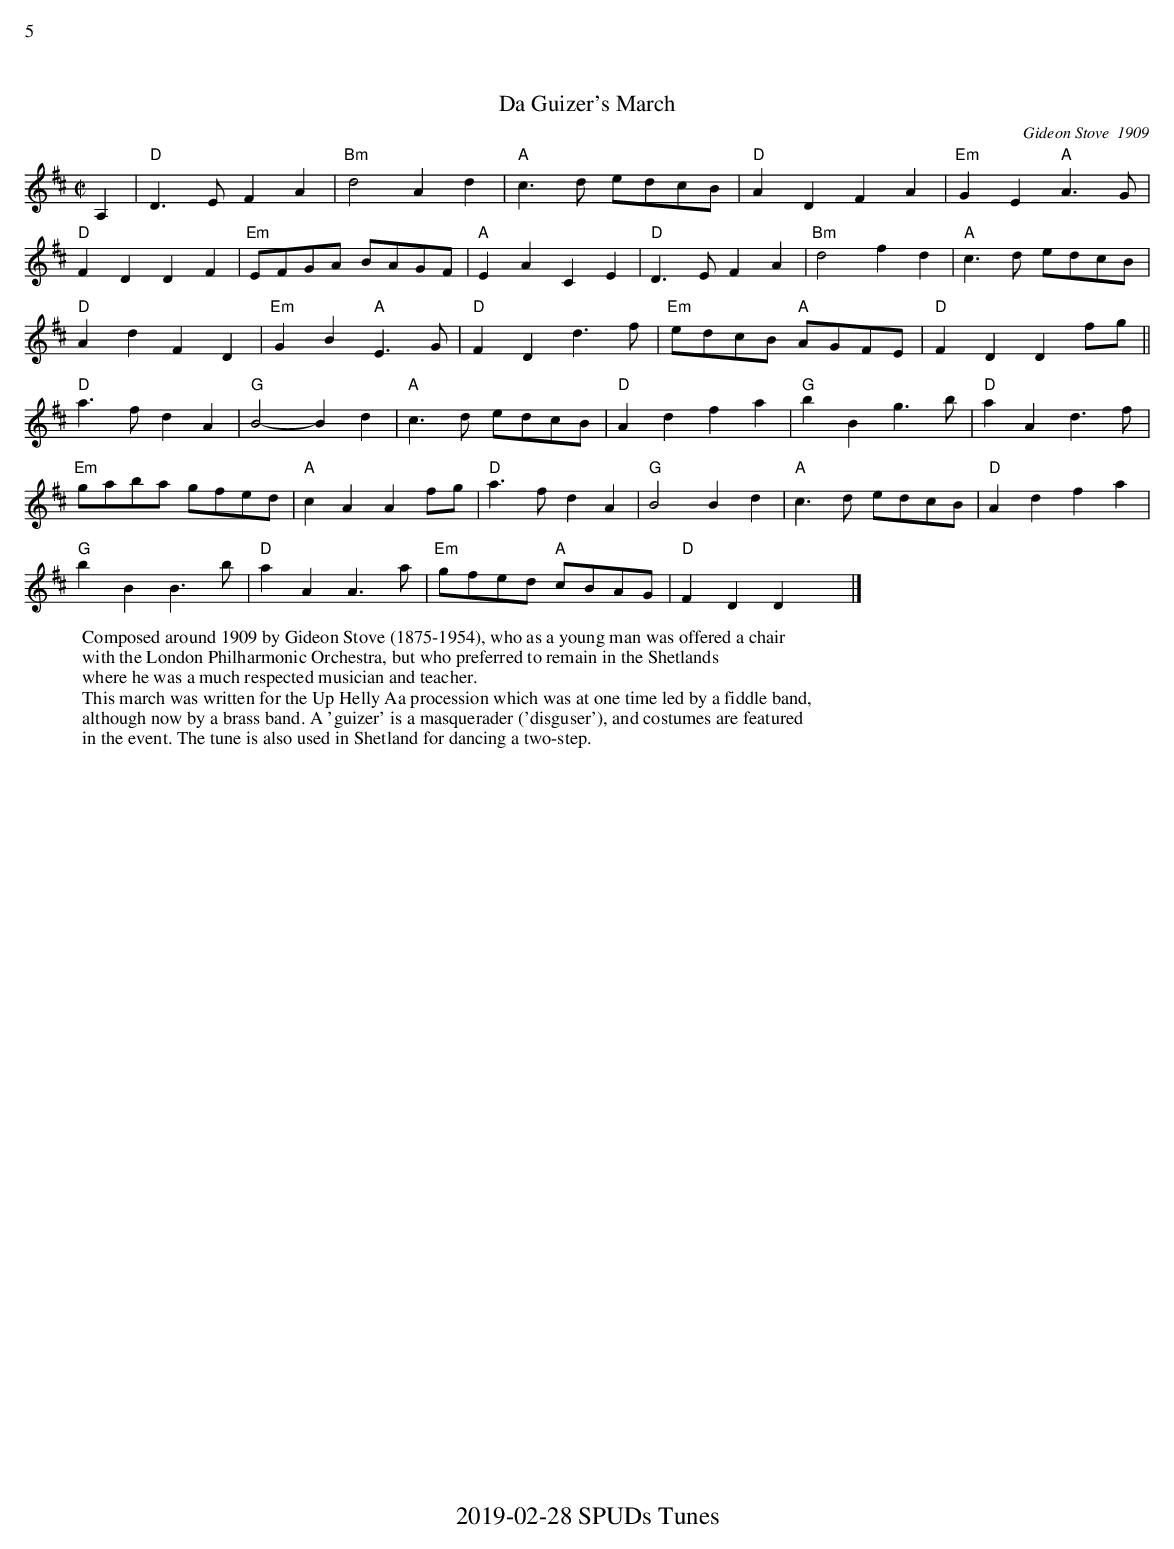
X:1
%%text 5
T:Da Guizer's March
C:Gideon Stove  1909
L:1/8
M: C|
K:D
A,2 |"D" D3 E F2 A2 |"Bm" d4 A2 d2 |"A" c3 d edcB |"D" A2 D2 F2 A2 |"Em" G2 E2"A" A3 G |
"D" F2 D2 D2 F2 |"Em" EFGA BAGF |"A" E2 A2 C2 E2 |"D" D3 E F2 A2 |"Bm" d4 f2 d2 |"A" c3 d edcB |
"D" A2 d2 F2 D2 |"Em" G2 B2"A" E3 G |"D" F2 D2 d3 f |"Em" edcB"A" AGFE |"D" F2 D2 D2 fg ||
"D" a3 f d2 A2 |"G" B4-B2 d2 |"A" c3 d edcB |"D" A2 d2 f2 a2 |"G" b2 B2 g3 b |"D" a2 A2 d3 f |
"Em" gaba gfed |"A" c2 A2 A2 fg |"D" a3 f d2 A2 |"G" B4 B2 d2 |"A" c3 d edcB |"D" A2 d2 f2 a2 |
"G" b2 B2 B3 b |"D" a2 A2 A3 a |"Em" gfed"A" cBAG |"D" F2 D2 D2 x2 |]
W:Composed around 1909 by Gideon Stove (1875-1954), who as a young man was offered a chair
W:with the London Philharmonic Orchestra, but who preferred to remain in the Shetlands
W:where he was a much respected musician and teacher.
W:This march was written for the Up Helly Aa procession which was at one time led by a fiddle band,
W:although now by a brass band. A 'guizer' is a masquerader ('disguser'), and costumes are featured
W:in the event. The tune is also used in Shetland for dancing a two-step.
